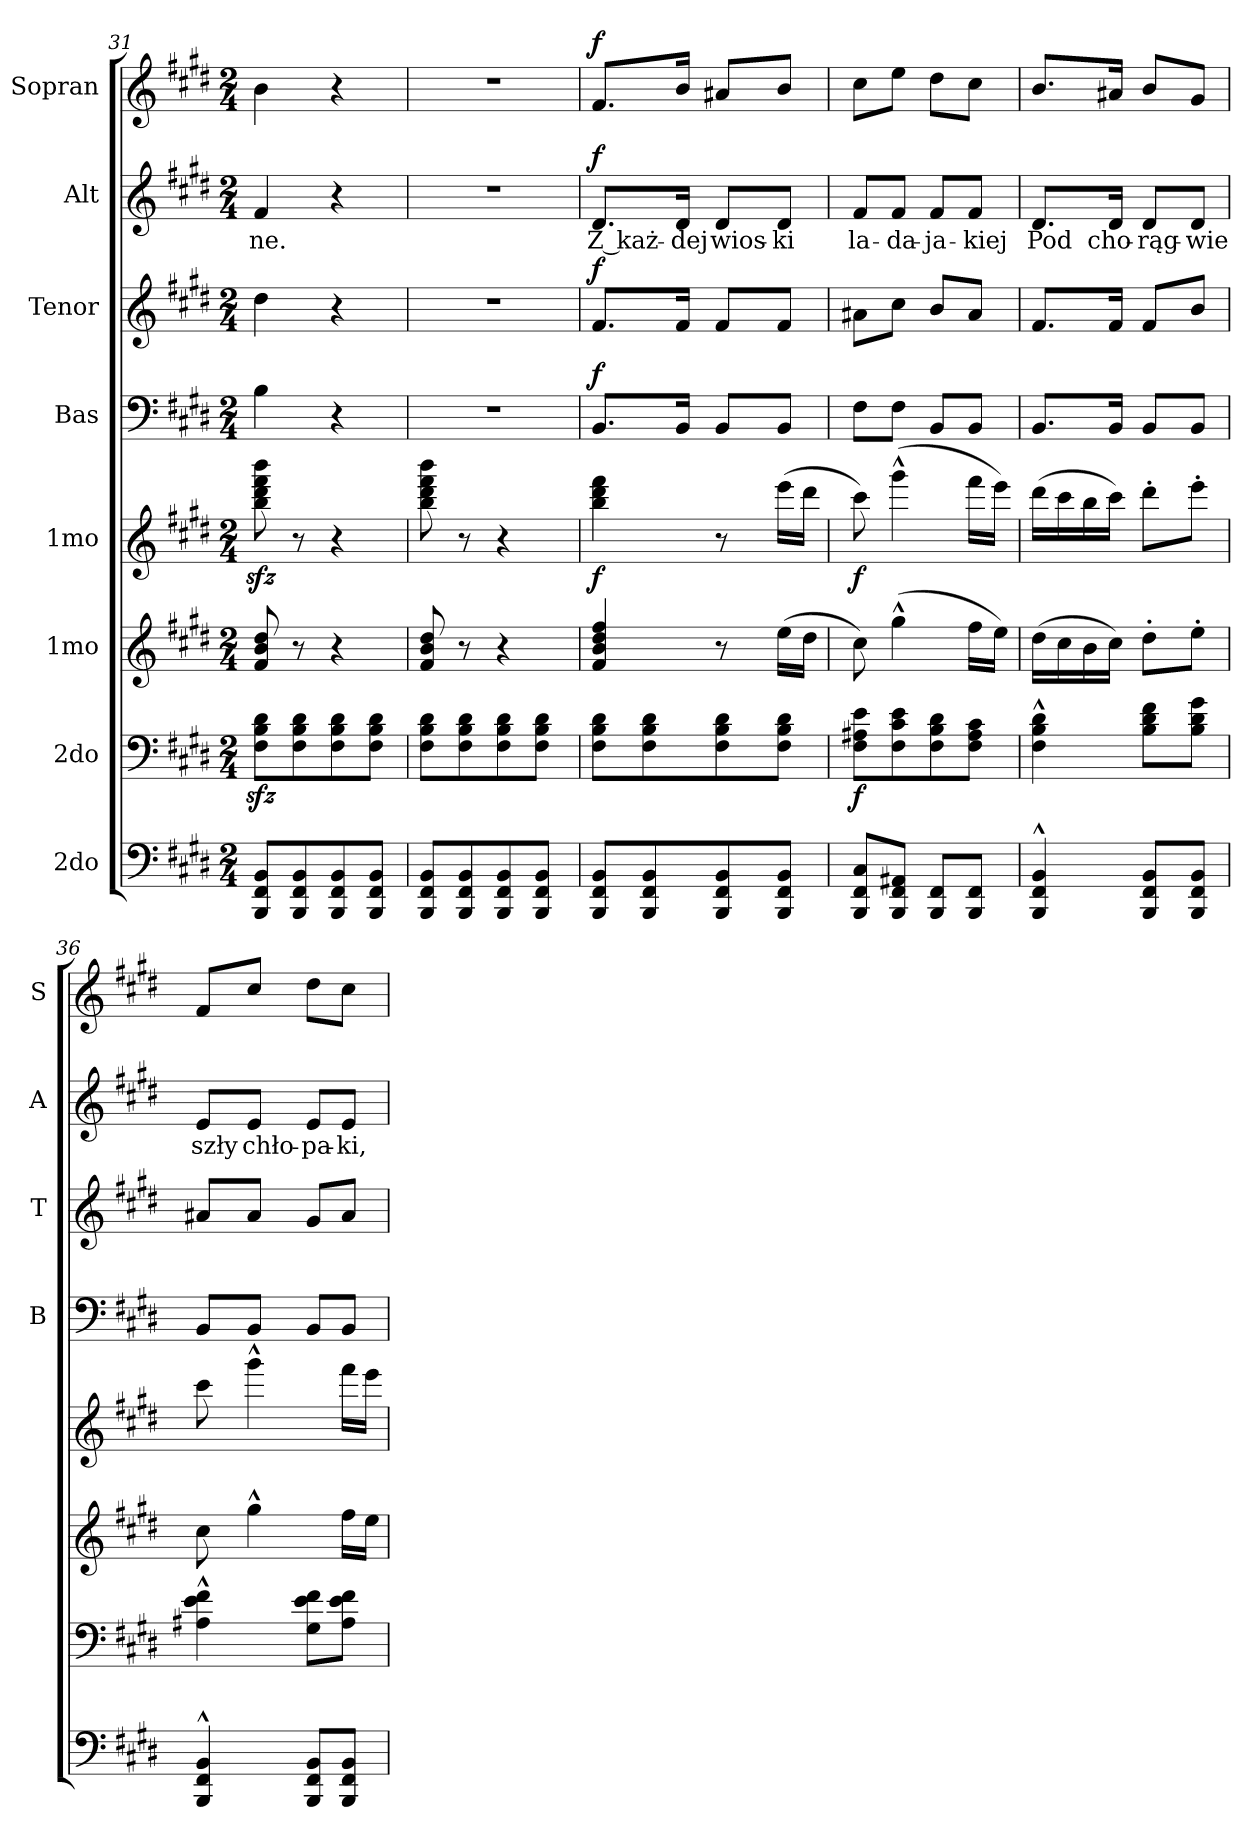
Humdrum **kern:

**kern	**kern	**dynam	**kern	**kern	**dynam	**kern	**dynam	**kern	**dynam	**kern	**text	**dynam	**kern	**dynam
*part8	*part7	*part7	*part6	*part5	*part5	*part4	*part4	*part3	*part3	*part2	*part2	*part2	*part1	*part1
*staff8	*staff7	*staff7	*staff6	*staff5	*staff5	*staff4	*staff4	*staff3	*staff3	*staff2	*staff2	*staff2	*staff1	*staff1
*I"2do	*I"2do	*	*I"1mo	*I"1mo	*	*I"Bas	*	*I"Tenor	*	*I"Alt	*	*	*I"Sopran	*
*	*	*	*	*	*	*I'B	*	*I'T	*	*I'A	*	*	*I'S	*
*clefF4	*clefF4	*	*clefG2	*clefG2	*	*clefF4	*	*clefG2	*	*clefG2	*	*	*clefG2	*
*	*	*	*	*	*	*	*	*ITrd7c12	*	*	*	*	*	*
*k[f#c#g#d#]	*k[f#c#g#d#]	*	*k[f#c#g#d#]	*k[f#c#g#d#]	*	*k[f#c#g#d#]	*	*k[f#c#g#d#]	*	*k[f#c#g#d#]	*	*	*k[f#c#g#d#]	*
*E:	*E:	*	*E:	*E:	*	*E:	*	*E:	*	*E:	*	*	*E:	*
*M2/4	*M2/4	*	*M2/4	*M2/4	*	*M2/4	*	*M2/4	*	*M2/4	*	*	*M2/4	*
=31	=31	=31	=31	=31	=31	=31	=31	=31	=31	=31	=31	=31	=31	=31
8BBB/ 8FF#/ 8BB/L	8F#zz\ 8Bzz\ 8d#zz\L	.	8f#/ 8b/ 8dd#/	8bbzz\ 8ddd#zz\ 8fff#zz\ 8bbbzz\	.	4B\	.	4d#\	.	4f#/	-ne.	.	4b\	.
8BBB/ 8FF#/ 8BB/	8F#\ 8B\ 8d#\	.	8r	8r	.	.	.	.	.	.	.	.	.	.
8BBB/ 8FF#/ 8BB/	8F#\ 8B\ 8d#\	.	4r	4r	.	4r	.	4r	.	4r	.	.	4r	.
8BBB/ 8FF#/ 8BB/J	8F#\ 8B\ 8d#\J	.	.	.	.	.	.	.	.	.	.	.	.	.
=32	=32	=32	=32	=32	=32	=32	=32	=32	=32	=32	=32	=32	=32	=32
8BBB/ 8FF#/ 8BB/L	8F#\ 8B\ 8d#\L	.	8f#/ 8b/ 8dd#/	8bb\ 8ddd#\ 8fff#\ 8bbb\	.	2r	.	2r	.	2r	.	.	2r	.
8BBB/ 8FF#/ 8BB/	8F#\ 8B\ 8d#\	.	8r	8r	.	.	.	.	.	.	.	.	.	.
8BBB/ 8FF#/ 8BB/	8F#\ 8B\ 8d#\	.	4r	4r	.	.	.	.	.	.	.	.	.	.
8BBB/ 8FF#/ 8BB/J	8F#\ 8B\ 8d#\J	.	.	.	.	.	.	.	.	.	.	.	.	.
=33	=33	=33	=33	=33	=33	=33	=33	=33	=33	=33	=33	=33	=33	=33
!	!	!	!	!	!	!	!LO:DY:a	!	!LO:DY:a	!	!	!LO:DY:a	!	!LO:DY:a
8BBB/ 8FF#/ 8BB/L	8F#\ 8B\ 8d#\L	.	4f#/ 4b/ 4dd#/ 4ff#/	4bb\ 4ddd#\ 4fff#\	f	8.BB/L	f	8.F#/L	f	8.d#/L	Z każ-	f	8.f#/L	f
8BBB/ 8FF#/ 8BB/	8F#\ 8B\ 8d#\	.	.	.	.	.	.	.	.	.	.	.	.	.
.	.	.	.	.	.	16BB/Jk	.	16F#/Jk	.	16d#/Jk	-dej	.	16b/Jk	.
8BBB/ 8FF#/ 8BB/	8F#\ 8B\ 8d#\	.	8r	8r	.	8BB/L	.	8F#/L	.	8d#/L	wios-	.	8a#X/L	.
8BBB/ 8FF#/ 8BB/J	8F#\ 8B\ 8d#\J	.	(>16ee\LL	(>16eee\LL	.	8BB/J	.	8F#/J	.	8d#/J	-ki	.	8b/J	.
.	.	.	16dd#\JJ	16ddd#\JJ	.	.	.	.	.	.	.	.	.	.
=34	=34	=34	=34	=34	=34	=34	=34	=34	=34	=34	=34	=34	=34	=34
8BBB/ 8FF#/ 8C#/L	8F#\ 8A#X\ 8e\L	f	8cc#\)	8ccc#\)	f	8F#\L	.	8A#X\L	.	8f#/L	la-	.	8cc#\L	.
8BBB/ 8FF#/ 8AA#X/J	8F#\ 8c#\ 8e\	.	(>4gg#^^>\	(>4ggg#^^>\	.	8F#\J	.	8c#\J	.	8f#/J	-da-	.	8ee\J	.
8BBB/ 8FF#/L	8F#\ 8B\ 8d#\	.	.	.	.	8BB/L	.	8B/L	.	8f#/L	-ja-	.	8dd#\L	.
8BBB/ 8FF#/J	8F#\ 8A#\ 8c#\J	.	16ff#\LL	16fff#\LL	.	8BB/J	.	8A#/J	.	8f#/J	-kiej	.	8cc#\J	.
.	.	.	16ee\JJ)	16eee\JJ)	.	.	.	.	.	.	.	.	.	.
=35	=35	=35	=35	=35	=35	=35	=35	=35	=35	=35	=35	=35	=35	=35
4BBB^^>/ 4FF#^^>/ 4BB^^>/	4F#^^>\ 4B^^>\ 4d#^^>\	.	(>16dd#\LL	(>16ddd#\LL	.	8.BB/L	.	8.F#/L	.	8.d#/L	Pod	.	8.b/L	.
.	.	.	16cc#\	16ccc#\	.	.	.	.	.	.	.	.	.	.
.	.	.	16b\	16bb\	.	.	.	.	.	.	.	.	.	.
.	.	.	16cc#\JJ)	16ccc#\JJ)	.	16BB/Jk	.	16F#/Jk	.	16d#/Jk	cho-	.	16a#X/Jk	.
8BBB/ 8FF#/ 8BB/L	8B\ 8d#\ 8f#\L	.	8dd#'\L	8ddd#'\L	.	8BB/L	.	8F#/L	.	8d#/L	-rąg-	.	8b/L	.
8BBB/ 8FF#/ 8BB/J	8B\ 8d#\ 8g#\J	.	8ee'\J	8eee'\J	.	8BB/J	.	8B/J	.	8d#/J	-wie	.	8g#/J	.
=36	=36	=36	=36	=36	=36	=36	=36	=36	=36	=36	=36	=36	=36	=36
4BBB^^>/ 4FF#^^>/ 4BB^^>/	4A#X^^>\ 4e^^>\ 4f#^^>\	.	8cc#\	8ccc#\	.	8BB/L	.	8A#X/L	.	8e/L	szły	.	8f#/L	.
.	.	.	4gg#^^>\	4ggg#^^>\	.	8BB/J	.	8A#/J	.	8e/J	chło-	.	8cc#/J	.
8BBB/ 8FF#/ 8BB/L	8G#\ 8e\ 8f#\L	.	.	.	.	8BB/L	.	8G#/L	.	8e/L	-pa-	.	8dd#\L	.
8BBB/ 8FF#/ 8BB/J	8A#\ 8e\ 8f#\J	.	16ff#\LL	16fff#\LL	.	8BB/J	.	8A#/J	.	8e/J	-ki,	.	8cc#\J	.
.	.	.	16ee\JJ	16eee\JJ	.	.	.	.	.	.	.	.	.	.
=	=	=	=	=	=	=	=	=	=	=	=	=	=	=
*-	*-	*-	*-	*-	*-	*-	*-	*-	*-	*-	*-	*-	*-	*-
